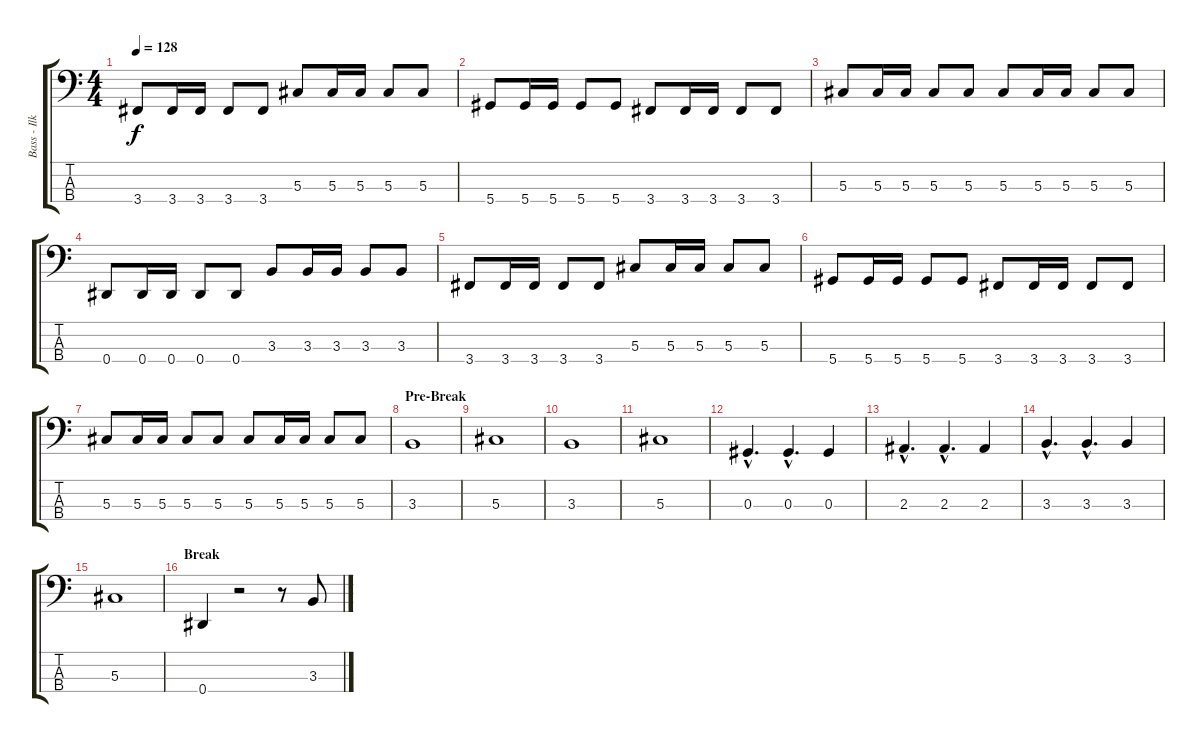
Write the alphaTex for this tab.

\track ("Bass - Ilker Erstin" "Bass - Ilk") {instrument electricbassfinger}
\staff {score tabs}
\tuning (Gb2 Db2 Ab1 Eb1) {hide}
\ts (4 4)
\tempo 128
\clef f4
\ks c
3.4.8{dy f} 3.4.16 3.4.16 3.4.8 3.4.8 5.3.8 5.3.16 5.3.16 5.3.8 5.3.8 |
5.4.8 5.4.16 5.4.16 5.4.8 5.4.8 3.4.8 3.4.16 3.4.16 3.4.8 3.4.8 |
5.3.8 5.3.16 5.3.16 5.3.8 5.3.8 5.3.8 5.3.16 5.3.16 5.3.8 5.3.8 |
0.4.8 0.4.16 0.4.16 0.4.8 0.4.8 3.3.8 3.3.16 3.3.16 3.3.8 3.3.8 |
3.4.8 3.4.16 3.4.16 3.4.8 3.4.8 5.3.8 5.3.16 5.3.16 5.3.8 5.3.8 |
5.4.8 5.4.16 5.4.16 5.4.8 5.4.8 3.4.8 3.4.16 3.4.16 3.4.8 3.4.8 |
5.3.8 5.3.16 5.3.16 5.3.8 5.3.8 5.3.8 5.3.16 5.3.16 5.3.8 5.3.8 |
\section ("" "Pre-Break")
3.3.1 |
5.3.1 |
3.3.1 |
5.3.1 |
0.3{hac}.4{d} 0.3{hac}.4{d} 0.3.4 |
2.3{hac}.4{d} 2.3{hac}.4{d} 2.3.4 |
3.3{hac}.4{d} 3.3{hac}.4{d} 3.3.4 |
5.3.1 |
\section ("" "Break")
0.4.4 r.2 r.8 3.3.8
